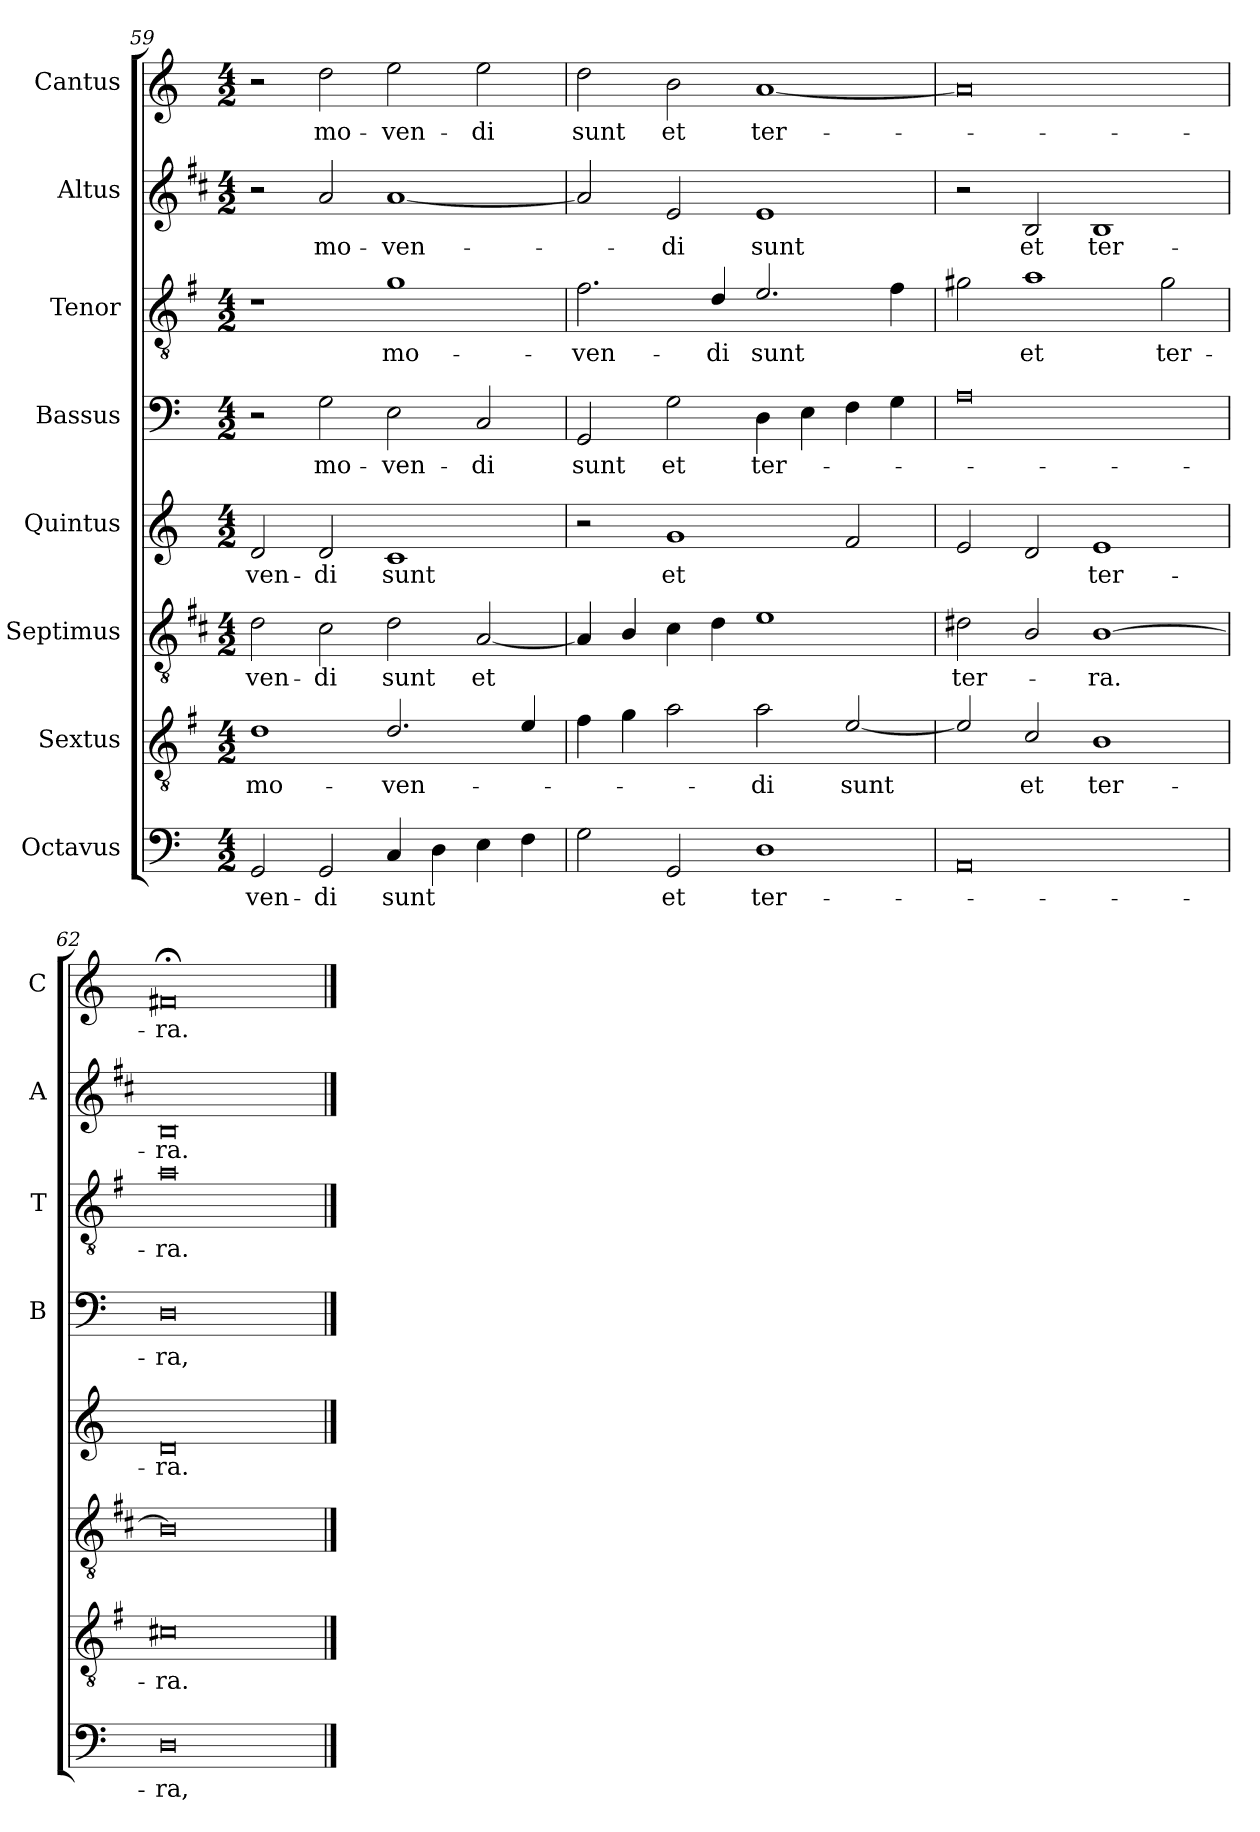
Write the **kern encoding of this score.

**kern	**text	**kern	**text	**kern	**text	**kern	**text	**kern	**text	**kern	**text	**kern	**text	**kern	**text
*part8	*part8	*part7	*part7	*part6	*part6	*part5	*part5	*part4	*part4	*part3	*part3	*part2	*part2	*part1	*part1
*staff8	*staff8	*staff7	*staff7	*staff6	*staff6	*staff5	*staff5	*staff4	*staff4	*staff3	*staff3	*staff2	*staff2	*staff1	*staff1
*I"Octavus	*	*I"Sextus	*	*I"Septimus	*	*I"Quintus	*	*I"Bassus	*	*I"Tenor	*	*I"Altus	*	*I"Cantus	*
*	*	*	*	*	*	*	*	*I'B	*	*I'T	*	*I'A	*	*I'C	*
*clefF4	*	*clefGv2	*	*clefGv2	*	*clefG2	*	*clefF4	*	*clefGv2	*	*clefG2	*	*clefG2	*
*	*	*ITrd4c7	*	*ITrd1c2	*	*	*	*	*	*ITrd4c7	*	*ITrd1c2	*	*	*
*k[]	*	*k[]	*	*k[]	*	*k[]	*	*k[]	*	*k[]	*	*k[]	*	*k[]	*
*C:	*	*C:	*	*C:	*	*C:	*	*C:	*	*C:	*	*C:	*	*C:	*
*M4/2	*	*M4/2	*	*M4/2	*	*M4/2	*	*M4/2	*	*M4/2	*	*M4/2	*	*M4/2	*
=59	=59	=59	=59	=59	=59	=59	=59	=59	=59	=59	=59	=59	=59	=59	=59
!	!LO:LY:b	!	!LO:LY:b	!	!LO:LY:b	!	!LO:LY:b	!	!	!	!	!	!	!	!
2GG/	-ven-	1G	mo-	2c\	-ven-	2d/	-ven-	2r	.	1r	.	2r	.	2r	.
!	!LO:LY:b	!	!	!	!LO:LY:b	!	!LO:LY:b	!	!LO:LY:b	!	!	!	!LO:LY:b	!	!LO:LY:b
2GG/	-di	.	.	2B\	-di	2d/	-di	2G\	mo-	.	.	2g/	mo-	2dd\	mo-
!	!LO:LY:b	!	!LO:LY:b	!	!LO:LY:b	!	!LO:LY:b	!	!LO:LY:b	!	!LO:LY:b	!	!LO:LY:b	!	!LO:LY:b
4C/	sunt	2.G/	-ven-	2c\	sunt	1c	sunt	2E\	-ven-	1c	mo-	[1g	-ven-	2ee\	-ven-
4D\	.	.	.	.	.	.	.	.	.	.	.	.	.	.	.
!	!	!	!	!	!LO:LY:b	!	!	!	!LO:LY:b	!	!	!	!	!	!LO:LY:b
4E\	.	.	.	[2G/	et	.	.	2C/	-di	.	.	.	.	2ee\	-di
4F\	.	4A/	.	.	.	.	.	.	.	.	.	.	.	.	.
=60	=60	=60	=60	=60	=60	=60	=60	=60	=60	=60	=60	=60	=60	=60	=60
!	!	!	!	!	!	!	!	!	!LO:LY:b	!	!LO:LY:b	!	!	!	!LO:LY:b
2G\	.	4B\	.	4G/]	.	2r	.	2GG/	sunt	2.B\	-ven-	2g/]	.	2dd\	sunt
.	.	4c\	.	4A/	.	.	.	.	.	.	.	.	.	.	.
!	!LO:LY:b	!	!	!	!	!	!LO:LY:b	!	!LO:LY:b	!	!	!	!LO:LY:b	!	!LO:LY:b
2GG/	et	2d\	.	4B\	.	1g	et	2G\	et	.	.	2d/	-di	2b\	et
!	!	!	!	!	!	!	!	!	!	!	!LO:LY:b	!	!	!	!
.	.	.	.	4c\	.	.	.	.	.	4G/	-di	.	.	.	.
!	!LO:LY:b	!	!LO:LY:b	!	!	!	!	!	!LO:LY:b	!	!LO:LY:b	!	!LO:LY:b	!	!LO:LY:b
1D	ter-	2d\	-di	1d	.	.	.	4D\	ter-	2.A/	sunt	1d	sunt	[1a	ter-
.	.	.	.	.	.	.	.	4E\	.	.	.	.	.	.	.
!	!	!	!LO:LY:b	!	!	!	!	!	!	!	!	!	!	!	!
.	.	[2A/	sunt	.	.	2f/	.	4F\	.	.	.	.	.	.	.
.	.	.	.	.	.	.	.	4G\	.	4B\	.	.	.	.	.
=61	=61	=61	=61	=61	=61	=61	=61	=61	=61	=61	=61	=61	=61	=61	=61
!	!	!	!	!	!LO:LY:b	!	!	!	!	!	!	!	!	!	!
0AA	.	2A/]	.	2c#X\	ter-	2e/	.	0A	.	2c#X\	.	2r	.	0a]	.
!	!	!	!LO:LY:b	!	!	!	!	!	!	!	!LO:LY:b	!	!LO:LY:b	!	!
.	.	2F/	et	2A/	.	2d/	.	.	.	1d	et	2A/	et	.	.
!	!	!	!LO:LY:b	!	!LO:LY:b	!	!LO:LY:b	!	!	!	!	!	!LO:LY:b	!	!
.	.	1E	ter-	[1A	-ra.	1e	ter-	.	.	.	.	1A	ter-	.	.
!	!	!	!	!	!	!	!	!	!	!	!LO:LY:b	!	!	!	!
.	.	.	.	.	.	.	.	.	.	2c#\	ter-	.	.	.	.
=62	=62	=62	=62	=62	=62	=62	=62	=62	=62	=62	=62	=62	=62	=62	=62
!	!LO:LY:b	!	!LO:LY:b	!	!	!	!LO:LY:b	!	!LO:LY:b	!	!LO:LY:b	!	!LO:LY:b	!	!LO:LY:b
0D	-ra,	0F#X	-ra.	0A]	.	0d	-ra.	0D	-ra,	0d	-ra.	0A	-ra.	0f#X;<	-ra.
==	==	==	==	==	==	==	==	==	==	==	==	==	==	==	==
*-	*-	*-	*-	*-	*-	*-	*-	*-	*-	*-	*-	*-	*-	*-	*-
